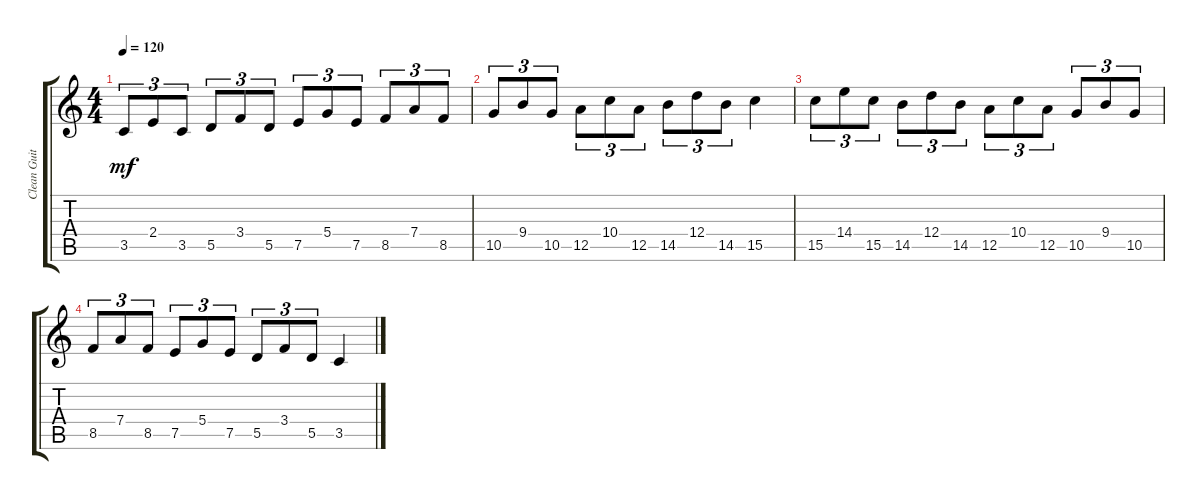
\track ("Clean Guitar" "Clean Guit") {instrument electricguitarclean}
\staff {score tabs}
\tuning (E4 B3 G3 D3 A2 E2) {hide}
\ts (4 4)
\tempo 120
\clef g2
\ks c
3.5.8{tu (3 2) dy mf instrument electricguitarclean} 2.4.8{tu (3 2)} 3.5.8{tu (3 2)} 5.5.8{tu (3 2)} 3.4.8{tu (3 2)} 5.5.8{tu (3 2)} 7.5.8{tu (3 2)} 5.4.8{tu (3 2)} 7.5.8{tu (3 2)} 8.5.8{tu (3 2)} 7.4.8{tu (3 2)} 8.5.8{tu (3 2)} |
10.5.8{tu (3 2)} 9.4.8{tu (3 2)} 10.5.8{tu (3 2)} 12.5.8{tu (3 2)} 10.4.8{tu (3 2)} 12.5.8{tu (3 2)} 14.5.8{tu (3 2)} 12.4.8{tu (3 2)} 14.5.8{tu (3 2)} 15.5.4 |
15.5.8{tu (3 2)} 14.4.8{tu (3 2)} 15.5.8{tu (3 2)} 14.5.8{tu (3 2)} 12.4.8{tu (3 2)} 14.5.8{tu (3 2)} 12.5.8{tu (3 2)} 10.4.8{tu (3 2)} 12.5.8{tu (3 2)} 10.5.8{tu (3 2)} 9.4.8{tu (3 2)} 10.5.8{tu (3 2)} |
8.5.8{tu (3 2)} 7.4.8{tu (3 2)} 8.5.8{tu (3 2)} 7.5.8{tu (3 2)} 5.4.8{tu (3 2)} 7.5.8{tu (3 2)} 5.5.8{tu (3 2)} 3.4.8{tu (3 2)} 5.5.8{tu (3 2)} 3.5.4
